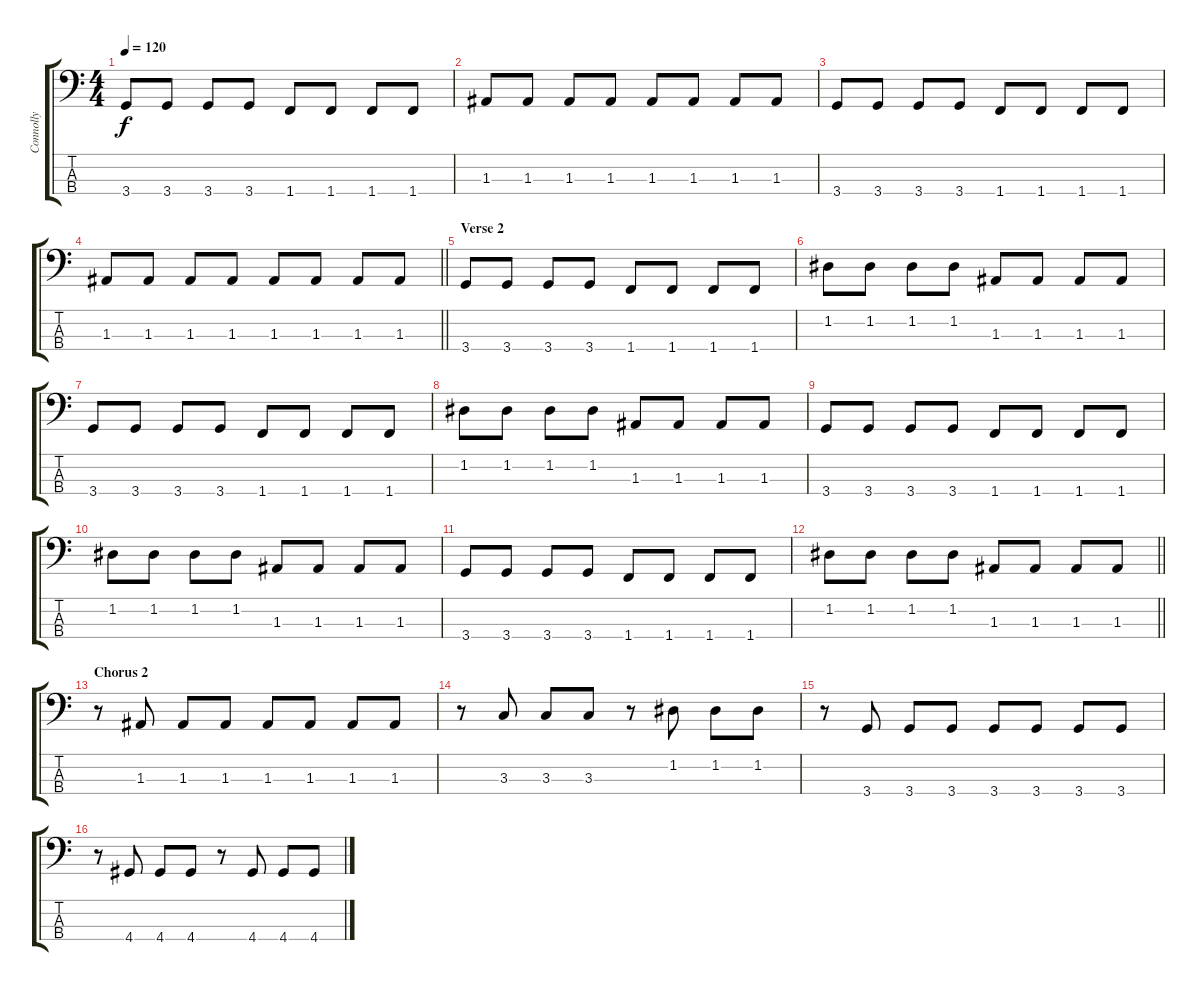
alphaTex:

\track ("Connolly" "Connolly") {instrument electricbassfinger}
\staff {score tabs}
\tuning (G2 D2 A1 E1) {hide}
\ts (4 4)
\tempo 120
\clef f4
\ks c
3.4.8{dy f} 3.4.8 3.4.8 3.4.8 1.4.8 1.4.8 1.4.8 1.4.8 |
1.3.8 1.3.8 1.3.8 1.3.8 1.3.8 1.3.8 1.3.8 1.3.8 |
3.4.8 3.4.8 3.4.8 3.4.8 1.4.8 1.4.8 1.4.8 1.4.8 |
\barLineRight lightlight
1.3.8 1.3.8 1.3.8 1.3.8 1.3.8 1.3.8 1.3.8 1.3.8 |
\section ("" "Verse 2")
3.4.8 3.4.8 3.4.8 3.4.8 1.4.8 1.4.8 1.4.8 1.4.8 |
1.2.8 1.2.8 1.2.8 1.2.8 1.3.8 1.3.8 1.3.8 1.3.8 |
3.4.8 3.4.8 3.4.8 3.4.8 1.4.8 1.4.8 1.4.8 1.4.8 |
1.2.8 1.2.8 1.2.8 1.2.8 1.3.8 1.3.8 1.3.8 1.3.8 |
3.4.8 3.4.8 3.4.8 3.4.8 1.4.8 1.4.8 1.4.8 1.4.8 |
1.2.8 1.2.8 1.2.8 1.2.8 1.3.8 1.3.8 1.3.8 1.3.8 |
3.4.8 3.4.8 3.4.8 3.4.8 1.4.8 1.4.8 1.4.8 1.4.8 |
\barLineRight lightlight
1.2.8 1.2.8 1.2.8 1.2.8 1.3.8 1.3.8 1.3.8 1.3.8 |
\section ("" "Chorus 2")
r.8 1.3.8 1.3.8 1.3.8 1.3.8 1.3.8 1.3.8 1.3.8 |
r.8 3.3.8 3.3.8 3.3.8 r.8 1.2.8 1.2.8 1.2.8 |
r.8 3.4.8 3.4.8 3.4.8 3.4.8 3.4.8 3.4.8 3.4.8 |
r.8 4.4.8 4.4.8 4.4.8 r.8 4.4.8 4.4.8 4.4.8
